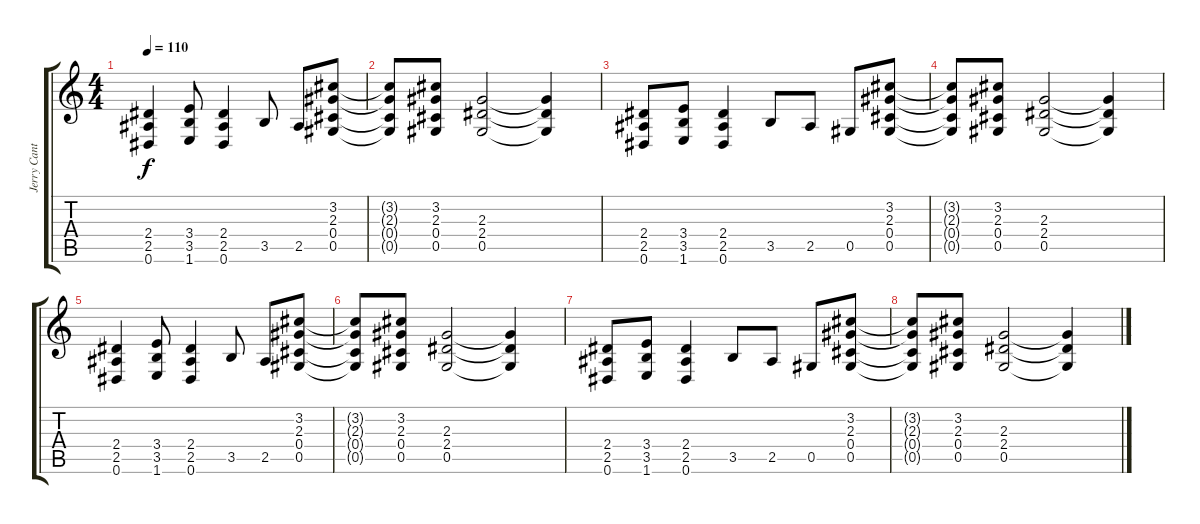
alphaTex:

\track ("Jerry Cantrell" "Jerry Cant") {instrument distortionguitar}
\staff {score tabs}
\tuning (Eb4 Bb3 Gb3 Db3 Ab2 Eb2) {hide}
\ts (4 4)
\tempo 110
\clef g2
\ks c
(2.4 2.5 0.6).4{dy f} (3.4 3.5 1.6).8 (2.4 2.5 0.6).4 3.5.8 2.5.8 (3.2 2.3 0.4 0.5).8 |
(3.2{t} 2.3{t} 0.4{t} 0.5{t}).8 (3.2 2.3 0.4 0.5).8 (2.3 2.4 0.5).2 (2.3{t} 2.4{t} 0.5{t}).4 |
(2.4 2.5 0.6).8 (3.4 3.5 1.6).8 (2.4 2.5 0.6).4 3.5.8 2.5.8 0.5.8 (3.2 2.3 0.4 0.5).8 |
(3.2{t} 2.3{t} 0.4{t} 0.5{t}).8 (3.2 2.3 0.4 0.5).8 (2.3 2.4 0.5).2 (2.3{t} 2.4{t} 0.5{t}).4 |
(2.4 2.5 0.6).4 (3.4 3.5 1.6).8 (2.4 2.5 0.6).4 3.5.8 2.5.8 (3.2 2.3 0.4 0.5).8 |
(3.2{t} 2.3{t} 0.4{t} 0.5{t}).8 (3.2 2.3 0.4 0.5).8 (2.3 2.4 0.5).2 (2.3{t} 2.4{t} 0.5{t}).4 |
(2.4 2.5 0.6).8 (3.4 3.5 1.6).8 (2.4 2.5 0.6).4 3.5.8 2.5.8 0.5.8 (3.2 2.3 0.4 0.5).8 |
(3.2{t} 2.3{t} 0.4{t} 0.5{t}).8 (3.2 2.3 0.4 0.5).8 (2.3 2.4 0.5).2 (2.3{t} 2.4{t} 0.5{t}).4
